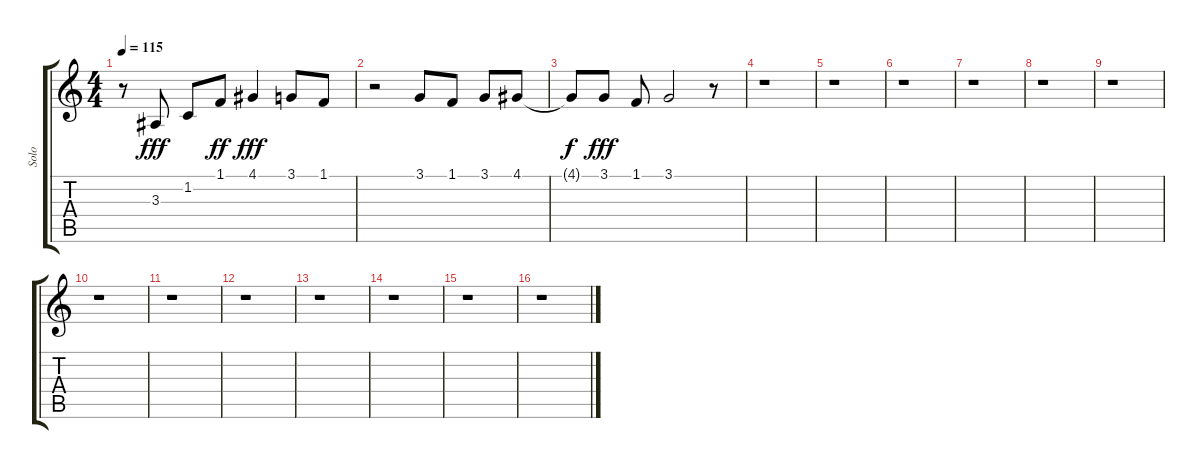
\track ("Solo" "Solo") {instrument oboe}
\staff {score tabs}
\tuning (E4 B3 G3 D3 A2 E2) {hide}
\ts (4 4)
\tempo 115
\clef g2
\ks c
r.8{dy ff} 3.3.8{dy fff} 1.2.8 1.1.8{dy ff} 4.1.4{dy fff} 3.1.8 1.1.8 |
r.2 3.1.8 1.1.8 3.1.8 4.1.8 |
4.1{t}.8{dy f} 3.1.8{dy fff} 1.1.8 3.1.2 r.8 |
r.1 |
r.1 |
r.1 |
r.1 |
r.1 |
r.1 |
r.1 |
r.1 |
r.1 |
r.1 |
r.1 |
r.1 |
r.1
